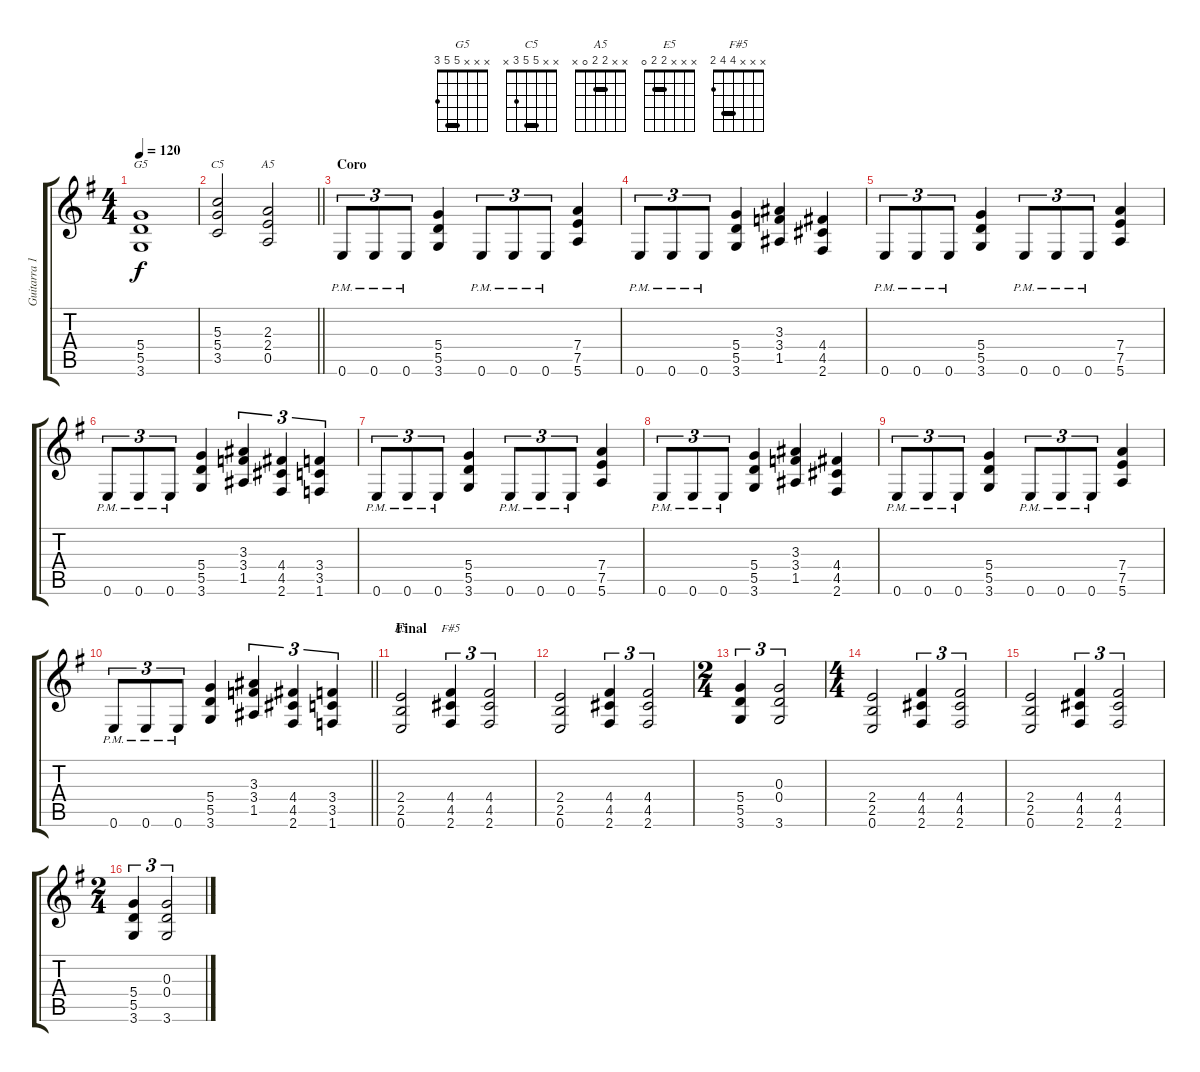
\track ("Guitarra 1" "Guitarra 1") {instrument overdrivenguitar}
\staff {score tabs}
\tuning (E4 B3 G3 D3 A2 E2) {hide}
\chord ("G5" x x x 5 5 3) {barre 5}
\chord ("C5" x x 5 5 3 x) {barre 5}
\chord ("A5" x x 2 2 0 x) {barre 2}
\chord ("E5" x x x 2 2 0) {barre 2}
\chord ("F#5" x x x 4 4 2) {barre 4}
\ts (4 4)
\tempo 120
\clef g2
\ks g
(5.4 5.5 3.6).1{ch "G5" dy f} |
\barLineRight lightlight
(5.3 5.4 3.5).2{ch "C5"} (2.3 2.4 0.5).2{ch "A5"} |
\section ("" "Coro")
0.6{pm}.8{tu (3 2)} 0.6{pm}.8{tu (3 2)} 0.6{pm}.8{tu (3 2)} (5.4 5.5 3.6).4 0.6{pm}.8{tu (3 2)} 0.6{pm}.8{tu (3 2)} 0.6{pm}.8{tu (3 2)} (7.4 7.5 5.6).4 |
0.6{pm}.8{tu (3 2)} 0.6{pm}.8{tu (3 2)} 0.6{pm}.8{tu (3 2)} (5.4 5.5 3.6).4 (3.3 3.4 1.5).4 (4.4 4.5 2.6).4 |
0.6{pm}.8{tu (3 2)} 0.6{pm}.8{tu (3 2)} 0.6{pm}.8{tu (3 2)} (5.4 5.5 3.6).4 0.6{pm}.8{tu (3 2)} 0.6{pm}.8{tu (3 2)} 0.6{pm}.8{tu (3 2)} (7.4 7.5 5.6).4 |
0.6{pm}.8{tu (3 2)} 0.6{pm}.8{tu (3 2)} 0.6{pm}.8{tu (3 2)} (5.4 5.5 3.6).4 (3.3 3.4 1.5).4{tu (3 2)} (4.4 4.5 2.6).4{tu (3 2)} (3.4 3.5 1.6).4{tu (3 2)} |
0.6{pm}.8{tu (3 2)} 0.6{pm}.8{tu (3 2)} 0.6{pm}.8{tu (3 2)} (5.4 5.5 3.6).4 0.6{pm}.8{tu (3 2)} 0.6{pm}.8{tu (3 2)} 0.6{pm}.8{tu (3 2)} (7.4 7.5 5.6).4 |
0.6{pm}.8{tu (3 2)} 0.6{pm}.8{tu (3 2)} 0.6{pm}.8{tu (3 2)} (5.4 5.5 3.6).4 (3.3 3.4 1.5).4 (4.4 4.5 2.6).4 |
0.6{pm}.8{tu (3 2)} 0.6{pm}.8{tu (3 2)} 0.6{pm}.8{tu (3 2)} (5.4 5.5 3.6).4 0.6{pm}.8{tu (3 2)} 0.6{pm}.8{tu (3 2)} 0.6{pm}.8{tu (3 2)} (7.4 7.5 5.6).4 |
\barLineRight lightlight
0.6{pm}.8{tu (3 2)} 0.6{pm}.8{tu (3 2)} 0.6{pm}.8{tu (3 2)} (5.4 5.5 3.6).4 (3.3 3.4 1.5).4{tu (3 2)} (4.4 4.5 2.6).4{tu (3 2)} (3.4 3.5 1.6).4{tu (3 2)} |
\section ("" "Final")
(2.4 2.5 0.6).2{ch "E5"} (4.4 4.5 2.6).4{tu (3 2) ch "F#5"} (4.4 4.5 2.6).2{tu (3 2)} |
(2.4 2.5 0.6).2 (4.4 4.5 2.6).4{tu (3 2)} (4.4 4.5 2.6).2{tu (3 2)} |
\ts (2 4)
(5.4 5.5 3.6).4{tu (3 2)} (0.3 0.4 3.6).2{tu (3 2)} |
\ts (4 4)
(2.4 2.5 0.6).2 (4.4 4.5 2.6).4{tu (3 2)} (4.4 4.5 2.6).2{tu (3 2)} |
(2.4 2.5 0.6).2 (4.4 4.5 2.6).4{tu (3 2)} (4.4 4.5 2.6).2{tu (3 2)} |
\ts (2 4)
(5.4 5.5 3.6).4{tu (3 2)} (0.3 0.4 3.6).2{tu (3 2)}
